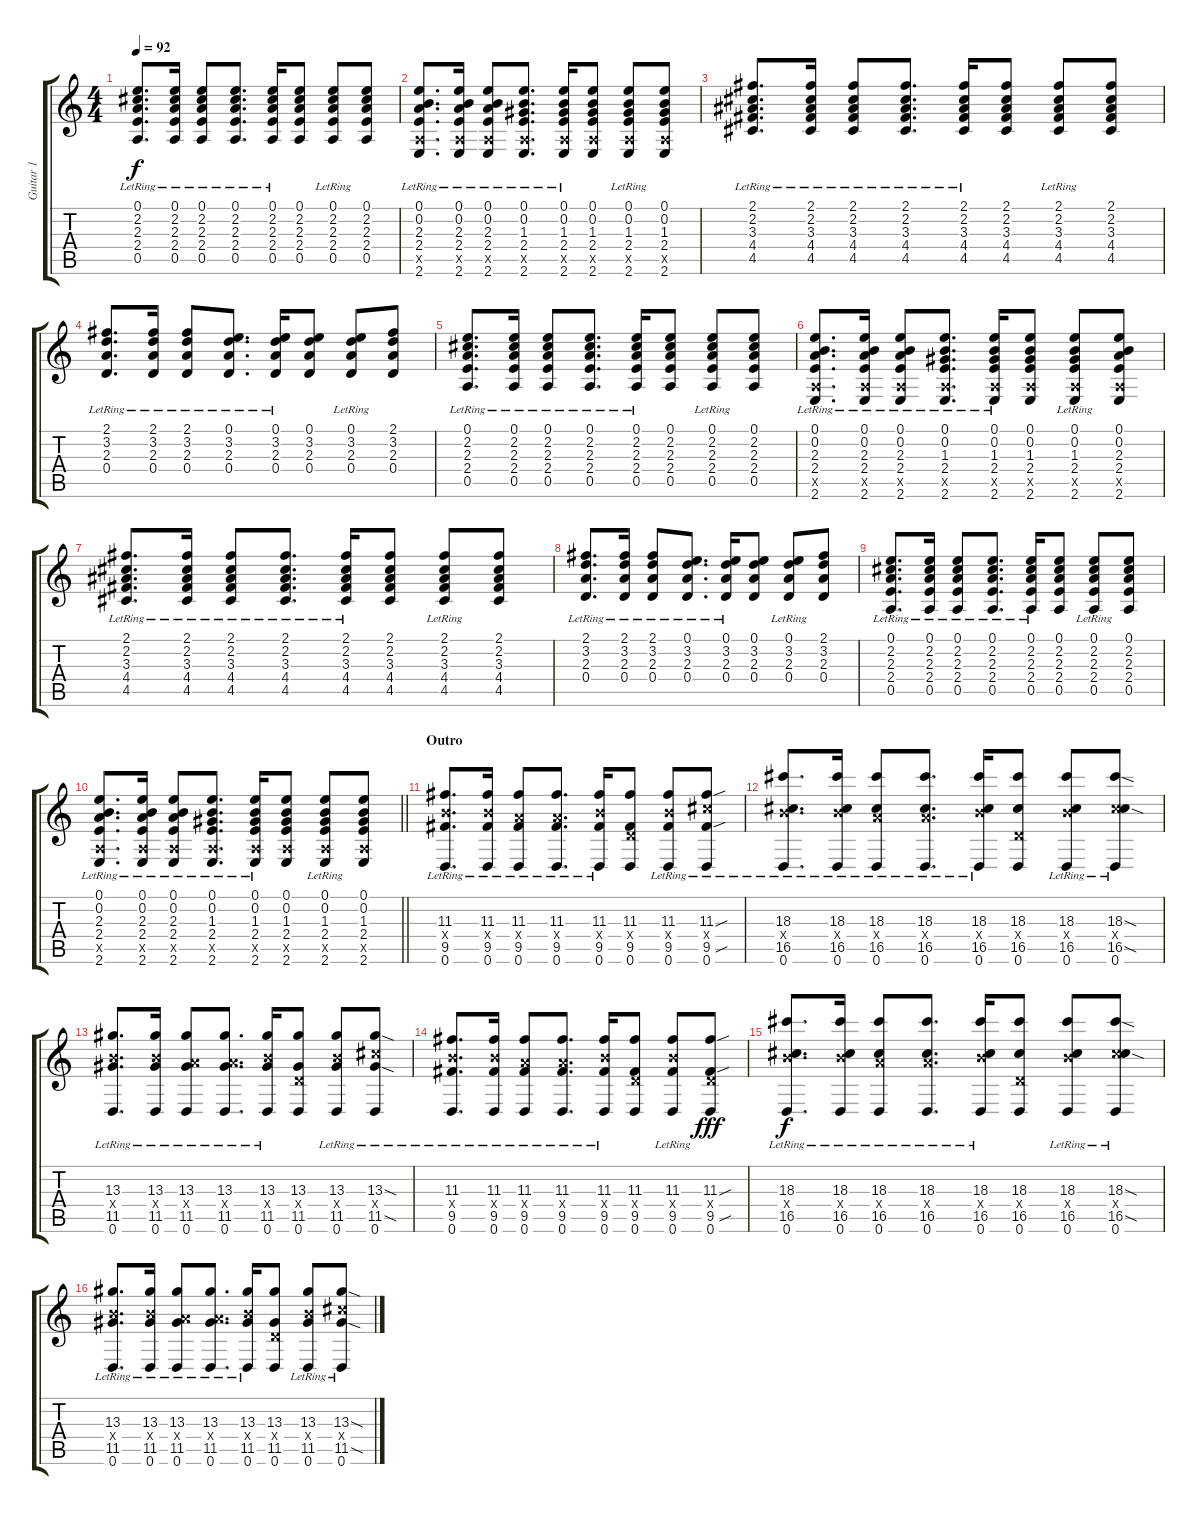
\track ("Guitar 1" "Guitar 1") {instrument electricguitarclean}
\staff {score tabs}
\tuning (E4 B3 G3 D3 A2 D2) {hide}
\ts (4 4)
\tempo 92
\clef g2
\ks c
(0.1 2.2 2.3{lr} 2.4{lr} 0.5).8{d dy f} (0.1 2.2 2.3{lr} 2.4{lr} 0.5).16 (0.1 2.2 2.3{lr} 2.4{lr} 0.5).8 (0.1 2.2 2.3{lr} 2.4{lr} 0.5).8{d} (0.1 2.2 2.3{lr} 2.4{lr} 0.5).16 (0.1 2.2 2.3 2.4 0.5).8 (0.1 2.2 2.3{lr} 2.4{lr} 0.5).8 (0.1 2.2 2.3 2.4 0.5).8 |
(0.1 0.2 2.3{lr} 2.4{lr} 0.5{x} 2.6).8{d} (0.1 0.2 2.3{lr} 2.4{lr} 0.5{x} 2.6).16 (0.1 0.2 2.3{lr} 2.4{lr} 0.5{x} 2.6).8 (0.1 0.2 1.3{lr} 2.4{lr} 0.5{x} 2.6).8{d} (0.1 0.2 1.3{lr} 2.4{lr} 0.5{x} 2.6).16 (0.1 0.2 1.3 2.4 0.5{x} 2.6).8 (0.1 0.2 1.3{lr} 2.4{lr} 0.5{x} 2.6).8 (0.1 0.2 1.3 2.4 0.5{x} 2.6).8 |
(2.1 2.2 3.3{lr} 4.4{lr} 4.5).8{d} (2.1 2.2 3.3{lr} 4.4{lr} 4.5).16 (2.1 2.2 3.3{lr} 4.4{lr} 4.5).8 (2.1 2.2 3.3{lr} 4.4{lr} 4.5).8{d} (2.1 2.2 3.3{lr} 4.4{lr} 4.5).16 (2.1 2.2 3.3 4.4 4.5).8 (2.1 2.2 3.3{lr} 4.4{lr} 4.5).8 (2.1 2.2 3.3 4.4 4.5).8 |
(2.1 3.2 2.3{lr} 0.4{lr}).8{d} (2.1 3.2 2.3{lr} 0.4{lr}).16 (2.1 3.2 2.3{lr} 0.4{lr}).8 (0.1 3.2 2.3{lr} 0.4{lr}).8{d} (0.1 3.2 2.3{lr} 0.4{lr}).16 (0.1 3.2 2.3 0.4).8 (0.1 3.2 2.3{lr} 0.4{lr}).8 (2.1 3.2 2.3 0.4).8 |
(0.1 2.2 2.3{lr} 2.4{lr} 0.5).8{d} (0.1 2.2 2.3{lr} 2.4{lr} 0.5).16 (0.1 2.2 2.3{lr} 2.4{lr} 0.5).8 (0.1 2.2 2.3{lr} 2.4{lr} 0.5).8{d} (0.1 2.2 2.3{lr} 2.4{lr} 0.5).16 (0.1 2.2 2.3 2.4 0.5).8 (0.1 2.2 2.3{lr} 2.4{lr} 0.5).8 (0.1 2.2 2.3 2.4 0.5).8 |
(0.1 0.2 2.3{lr} 2.4{lr} 0.5{x} 2.6).8{d} (0.1 0.2 2.3{lr} 2.4{lr} 0.5{x} 2.6).16 (0.1 0.2 2.3{lr} 2.4{lr} 0.5{x} 2.6).8 (0.1 0.2 1.3{lr} 2.4{lr} 0.5{x} 2.6).8{d} (0.1 0.2 1.3{lr} 2.4{lr} 0.5{x} 2.6).16 (0.1 0.2 1.3 2.4 0.5{x} 2.6).8 (0.1 0.2 1.3{lr} 2.4{lr} 0.5{x} 2.6).8 (0.1 0.2 2.3 2.4 0.5{x} 2.6).8 |
(2.1 2.2 3.3{lr} 4.4{lr} 4.5).8{d} (2.1 2.2 3.3{lr} 4.4{lr} 4.5).16 (2.1 2.2 3.3{lr} 4.4{lr} 4.5).8 (2.1 2.2 3.3{lr} 4.4{lr} 4.5).8{d} (2.1 2.2 3.3{lr} 4.4{lr} 4.5).16 (2.1 2.2 3.3 4.4 4.5).8 (2.1 2.2 3.3{lr} 4.4{lr} 4.5).8 (2.1 2.2 3.3 4.4 4.5).8 |
(2.1 3.2 2.3{lr} 0.4{lr}).8{d} (2.1 3.2 2.3{lr} 0.4{lr}).16 (2.1 3.2 2.3{lr} 0.4{lr}).8 (0.1 3.2 2.3{lr} 0.4{lr}).8{d} (0.1 3.2 2.3{lr} 0.4{lr}).16 (0.1 3.2 2.3 0.4).8 (0.1 3.2 2.3{lr} 0.4{lr}).8 (2.1 3.2 2.3 0.4).8 |
(0.1 2.2 2.3{lr} 2.4{lr} 0.5).8{d} (0.1 2.2 2.3{lr} 2.4{lr} 0.5).16 (0.1 2.2 2.3{lr} 2.4{lr} 0.5).8 (0.1 2.2 2.3{lr} 2.4{lr} 0.5).8{d} (0.1 2.2 2.3{lr} 2.4{lr} 0.5).16 (0.1 2.2 2.3 2.4 0.5).8 (0.1 2.2 2.3{lr} 2.4{lr} 0.5).8 (0.1 2.2 2.3 2.4 0.5).8 |
\barLineRight lightlight
(0.1 0.2 2.3{lr} 2.4{lr} 0.5{x} 2.6).8{d} (0.1 0.2 2.3{lr} 2.4{lr} 0.5{x} 2.6).16 (0.1 0.2 2.3{lr} 2.4{lr} 0.5{x} 2.6).8 (0.1 0.2 1.3{lr} 2.4{lr} 0.5{x} 2.6).8{d} (0.1 0.2 1.3{lr} 2.4{lr} 0.5{x} 2.6).16 (0.1 0.2 1.3 2.4 0.5{x} 2.6).8 (0.1 0.2 1.3{lr} 2.4{lr} 0.5{x} 2.6).8 (0.1 0.2 1.3 2.4 0.5{x} 2.6).8 |
\section ("" "Outro")
(11.3{lr} 9.4{x} 9.5{lr} 0.6).8{d} (11.3{lr} 9.4{x} 9.5{lr} 0.6).16 (11.3{lr} 7.4{x} 9.5{lr} 0.6).8 (11.3{lr} 7.4{x} 9.5{lr} 0.6).8{d} (11.3{lr} 9.4{x} 9.5{lr} 0.6).16 (11.3 0.4{x} 9.5 0.6).8 (11.3{lr} 9.4{x} 9.5{lr} 0.6).8 (11.3{sou lr} 11.4{x} 9.5{sou lr} 0.6).8 |
(18.3{lr} 9.4{x} 16.5{lr} 0.6).8{d} (18.3{lr} 9.4{x} 16.5{lr} 0.6).16 (18.3{lr} 7.4{x} 16.5{lr} 0.6).8 (18.3{lr} 7.4{x} 16.5{lr} 0.6).8{d} (18.3{lr} 9.4{x} 16.5{lr} 0.6).16 (18.3 0.4{x} 16.5 0.6).8 (18.3{lr} 9.4{x} 16.5{lr} 0.6).8 (18.3{sod lr} 11.4{x} 16.5{sod lr} 0.6).8 |
(13.3{lr} 9.4{x} 11.5{lr} 0.6).8{d} (13.3{lr} 9.4{x} 11.5{lr} 0.6).16 (13.3{lr} 7.4{x} 11.5{lr} 0.6).8 (13.3{lr} 7.4{x} 11.5{lr} 0.6).8{d} (13.3{lr} 9.4{x} 11.5{lr} 0.6).16 (13.3 0.4{x} 11.5 0.6).8 (13.3{lr} 9.4{x} 11.5{lr} 0.6).8 (13.3{sod lr} 11.4{x} 11.5{sod lr} 0.6).8 |
(11.3{lr} 9.4{x} 9.5{lr} 0.6).8{d} (11.3{lr} 9.4{x} 9.5{lr} 0.6).16 (11.3{lr} 7.4{x} 9.5{lr} 0.6).8 (11.3{lr} 7.4{x} 9.5{lr} 0.6).8{d} (11.3{lr} 9.4{x} 9.5{lr} 0.6).16 (11.3 0.4{x} 9.5 0.6).8 (11.3{lr} 9.4{x} 9.5{lr} 0.6).8 (11.3{sou} 0.4{x} 9.5{sou} 0.6).8{dy fff} |
(18.3{lr} 9.4{x} 16.5{lr} 0.6).8{d dy f} (18.3{lr} 9.4{x} 16.5{lr} 0.6).16 (18.3{lr} 7.4{x} 16.5{lr} 0.6).8 (18.3{lr} 7.4{x} 16.5{lr} 0.6).8{d} (18.3{lr} 9.4{x} 16.5{lr} 0.6).16 (18.3 0.4{x} 16.5 0.6).8 (18.3{lr} 9.4{x} 16.5{lr} 0.6).8 (18.3{sod lr} 11.4{x} 16.5{sod lr} 0.6).8 |
(13.3{lr} 9.4{x} 11.5{lr} 0.6).8{d} (13.3{lr} 9.4{x} 11.5{lr} 0.6).16 (13.3{lr} 7.4{x} 11.5{lr} 0.6).8 (13.3{lr} 7.4{x} 11.5{lr} 0.6).8{d} (13.3{lr} 9.4{x} 11.5{lr} 0.6).16 (13.3 0.4{x} 11.5 0.6).8 (13.3{lr} 9.4{x} 11.5{lr} 0.6).8 (13.3{sod lr} 11.4{x} 11.5{sod lr} 0.6).8
